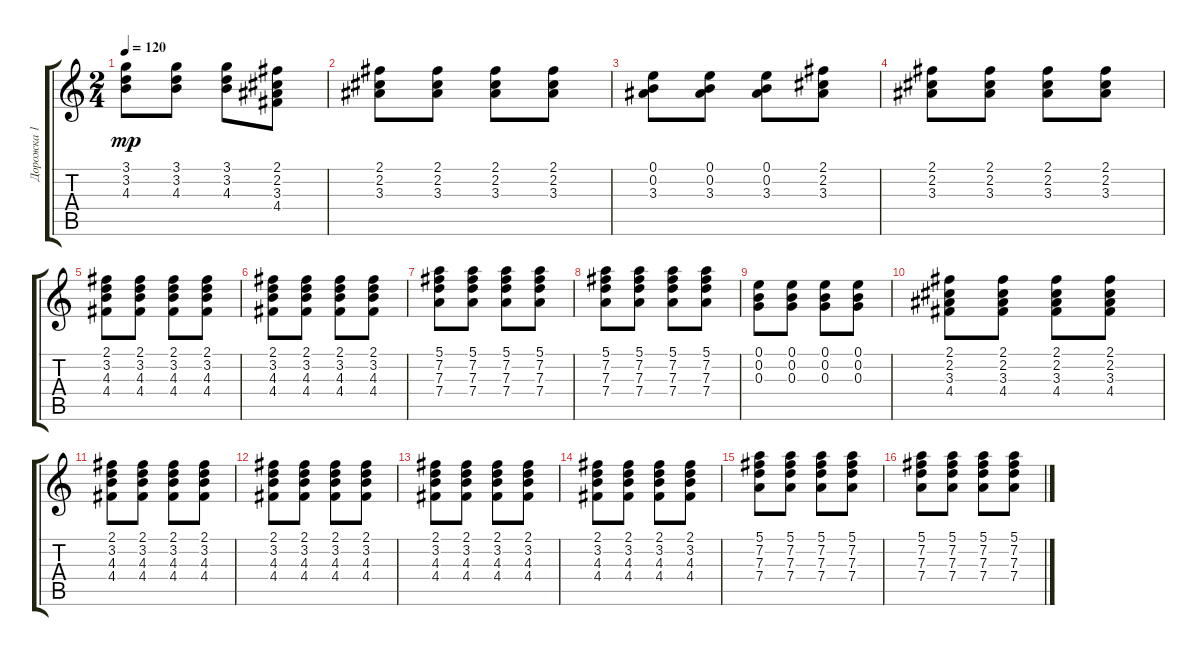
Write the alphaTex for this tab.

\track ("Дорожка 1" "Дорожка 1") {instrument acousticguitarnylon}
\staff {score tabs}
\tuning (E4 B3 G3 D3 A2 E2) {hide}
\ts (2 4)
\tempo 120
\clef g2
\ks c
(3.1 3.2 4.3).8{dy mp} (3.1 3.2 4.3).8 (3.1 3.2 4.3).8 (2.1 2.2 3.3 4.4).8 |
(2.1 2.2 3.3).8 (2.1 2.2 3.3).8 (2.1 2.2 3.3).8 (2.1 2.2 3.3).8 |
(0.1 0.2 3.3).8 (0.1 0.2 3.3).8 (0.1 0.2 3.3).8 (2.1 2.2 3.3).8 |
(2.1 2.2 3.3).8 (2.1 2.2 3.3).8 (2.1 2.2 3.3).8 (2.1 2.2 3.3).8 |
(2.1 3.2 4.3 4.4).8 (2.1 3.2 4.3 4.4).8 (2.1 3.2 4.3 4.4).8 (2.1 3.2 4.3 4.4).8 |
(2.1 3.2 4.3 4.4).8 (2.1 3.2 4.3 4.4).8 (2.1 3.2 4.3 4.4).8 (2.1 3.2 4.3 4.4).8 |
(5.1 7.2 7.3 7.4).8 (5.1 7.2 7.3 7.4).8 (5.1 7.2 7.3 7.4).8 (5.1 7.2 7.3 7.4).8 |
(5.1 7.2 7.3 7.4).8 (5.1 7.2 7.3 7.4).8 (5.1 7.2 7.3 7.4).8 (5.1 7.2 7.3 7.4).8 |
(0.1 0.2 0.3).8 (0.1 0.2 0.3).8 (0.1 0.2 0.3).8 (0.1 0.2 0.3).8 |
(2.1 2.2 3.3 4.4).8 (2.1 2.2 3.3 4.4).8 (2.1 2.2 3.3 4.4).8 (2.1 2.2 3.3 4.4).8 |
(2.1 3.2 4.3 4.4).8 (2.1 3.2 4.3 4.4).8 (2.1 3.2 4.3 4.4).8 (2.1 3.2 4.3 4.4).8 |
(2.1 3.2 4.3 4.4).8 (2.1 3.2 4.3 4.4).8 (2.1 3.2 4.3 4.4).8 (2.1 3.2 4.3 4.4).8 |
(2.1 3.2 4.3 4.4).8 (2.1 3.2 4.3 4.4).8 (2.1 3.2 4.3 4.4).8 (2.1 3.2 4.3 4.4).8 |
(2.1 3.2 4.3 4.4).8 (2.1 3.2 4.3 4.4).8 (2.1 3.2 4.3 4.4).8 (2.1 3.2 4.3 4.4).8 |
(5.1 7.2 7.3 7.4).8 (5.1 7.2 7.3 7.4).8 (5.1 7.2 7.3 7.4).8 (5.1 7.2 7.3 7.4).8 |
(5.1 7.2 7.3 7.4).8 (5.1 7.2 7.3 7.4).8 (5.1 7.2 7.3 7.4).8 (5.1 7.2 7.3 7.4).8
